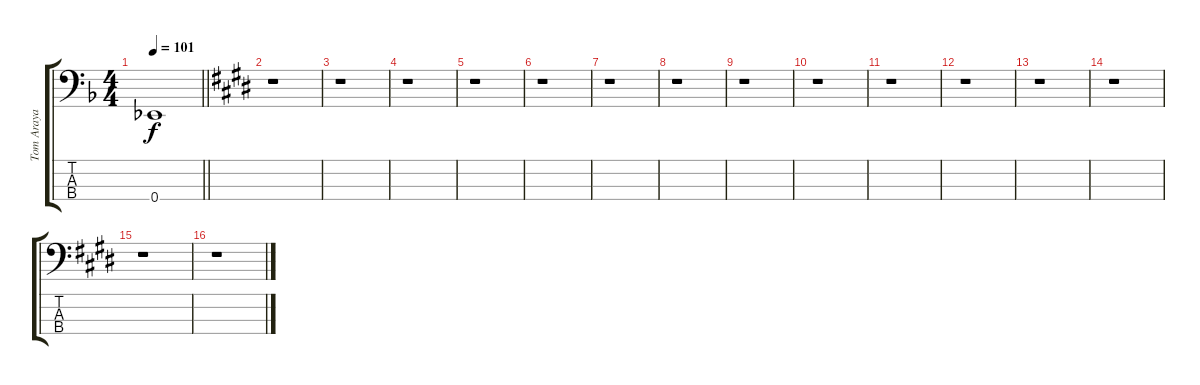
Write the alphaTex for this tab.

\track ("Tom Araya" "Tom Araya") {instrument electricbassfinger}
\staff {score tabs}
\tuning (Gb2 Db2 Ab1 Eb1) {hide}
\ts (4 4)
\tempo 101
\clef f4
\barLineRight lightlight
\ks f
0.4{t}.1{dy f} |
\ks e
r.1 |
r.1 |
r.1 |
r.1 |
r.1 |
r.1 |
r.1 |
r.1 |
r.1 |
r.1 |
r.1 |
r.1 |
r.1 |
r.1 |
r.1
